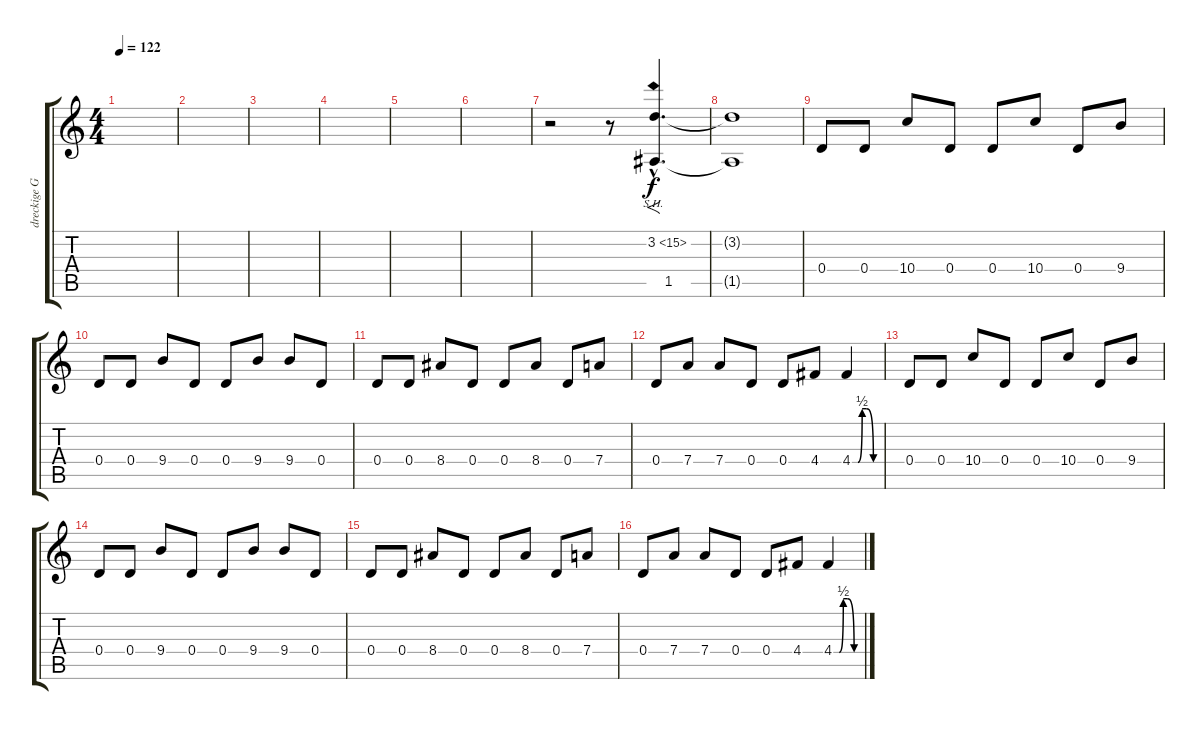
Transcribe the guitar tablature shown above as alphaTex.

\track ("dreckige Gitarre" "dreckige G") {instrument distortionguitar}
\staff {score tabs}
\tuning (E4 B3 G3 D3 A2 D2) {hide}
\ts (4 4)
\tempo 122
\clef g2
\ks c
|
|
|
|
|
|
r.2 r.8 (3.2{sh 12 hac} 1.5{hac}).4{f d} |
(3.2{t} 1.5{t}).1 |
0.4.8 0.4.8 10.4.8 0.4.8 0.4.8 10.4.8 0.4.8 9.4.8 |
0.4.8 0.4.8 9.4.8 0.4.8 0.4.8 9.4.8 9.4.8 0.4.8 |
0.4.8 0.4.8 8.4.8 0.4.8 0.4.8 8.4.8 0.4.8 7.4.8 |
0.4.8 7.4.8 7.4.8 0.4.8 0.4.8 4.4.8 4.4{be (custom 0 0 12 0 21 2 30 2 45 0 60 0)}.4 |
0.4.8 0.4.8 10.4.8 0.4.8 0.4.8 10.4.8 0.4.8 9.4.8 |
0.4.8 0.4.8 9.4.8 0.4.8 0.4.8 9.4.8 9.4.8 0.4.8 |
0.4.8 0.4.8 8.4.8 0.4.8 0.4.8 8.4.8 0.4.8 7.4.8 |
0.4.8 7.4.8 7.4.8 0.4.8 0.4.8 4.4.8 4.4{be (custom 0 0 12 0 21 2 30 2 45 0 60 0)}.4
